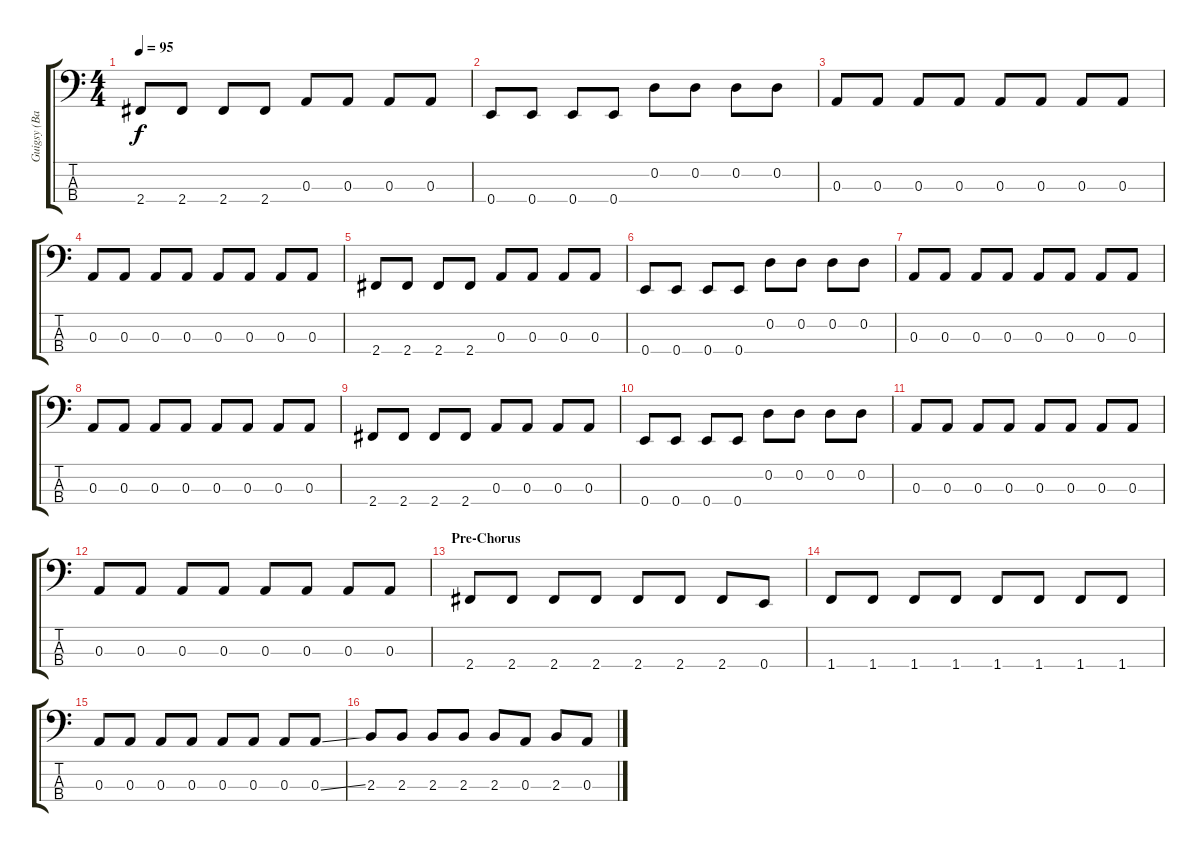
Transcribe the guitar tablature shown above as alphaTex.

\track ("Guigsy (Bass)" "Guigsy (Ba") {instrument electricbasspick}
\staff {score tabs}
\tuning (G2 D2 A1 E1) {hide}
\ts (4 4)
\tempo 95
\clef f4
\ks c
2.4.8{dy f} 2.4.8 2.4.8 2.4.8 0.3.8 0.3.8 0.3.8 0.3.8 |
0.4.8 0.4.8 0.4.8 0.4.8 0.2.8 0.2.8 0.2.8 0.2.8 |
0.3.8 0.3.8 0.3.8 0.3.8 0.3.8 0.3.8 0.3.8 0.3.8 |
0.3.8 0.3.8 0.3.8 0.3.8 0.3.8 0.3.8 0.3.8 0.3.8 |
2.4.8 2.4.8 2.4.8 2.4.8 0.3.8 0.3.8 0.3.8 0.3.8 |
0.4.8 0.4.8 0.4.8 0.4.8 0.2.8 0.2.8 0.2.8 0.2.8 |
0.3.8 0.3.8 0.3.8 0.3.8 0.3.8 0.3.8 0.3.8 0.3.8 |
0.3.8 0.3.8 0.3.8 0.3.8 0.3.8 0.3.8 0.3.8 0.3.8 |
2.4.8 2.4.8 2.4.8 2.4.8 0.3.8 0.3.8 0.3.8 0.3.8 |
0.4.8 0.4.8 0.4.8 0.4.8 0.2.8 0.2.8 0.2.8 0.2.8 |
0.3.8 0.3.8 0.3.8 0.3.8 0.3.8 0.3.8 0.3.8 0.3.8 |
0.3.8 0.3.8 0.3.8 0.3.8 0.3.8 0.3.8 0.3.8 0.3.8 |
\section ("" "Pre-Chorus")
2.4.8 2.4.8 2.4.8 2.4.8 2.4.8 2.4.8 2.4.8 0.4.8 |
1.4.8 1.4.8 1.4.8 1.4.8 1.4.8 1.4.8 1.4.8 1.4.8 |
0.3.8 0.3.8 0.3.8 0.3.8 0.3.8 0.3.8 0.3.8 0.3{ss}.8 |
2.3.8 2.3.8 2.3.8 2.3.8 2.3.8 0.3.8 2.3.8 0.3.8
